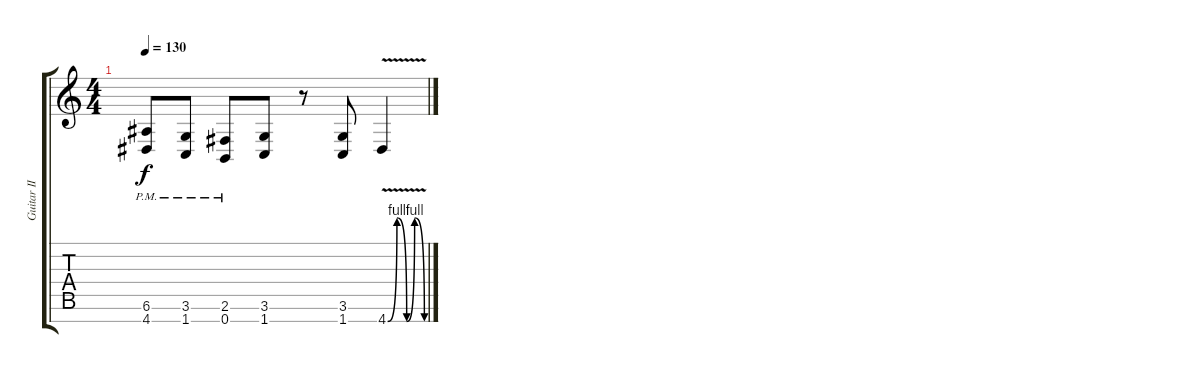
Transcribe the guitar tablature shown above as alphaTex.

\track ("Guitar II" "Guitar II") {instrument overdrivenguitar}
\staff {score tabs}
\tuning (E4 B3 G3 D3 A2 E2 B1) {hide}
\ts (4 4)
\tempo 130
\clef g2
\ks c
(6.6{pm} 4.7{pm}).8{dy f} (3.6{pm} 1.7{pm}).8 (2.6{pm} 0.7{pm}).8 (3.6 1.7).8 r.8 (3.6 1.7).8 4.7{be (custom 0 0 15 4 31 0 44 4 60 0) v}.4{instrument guitarharmonics}
